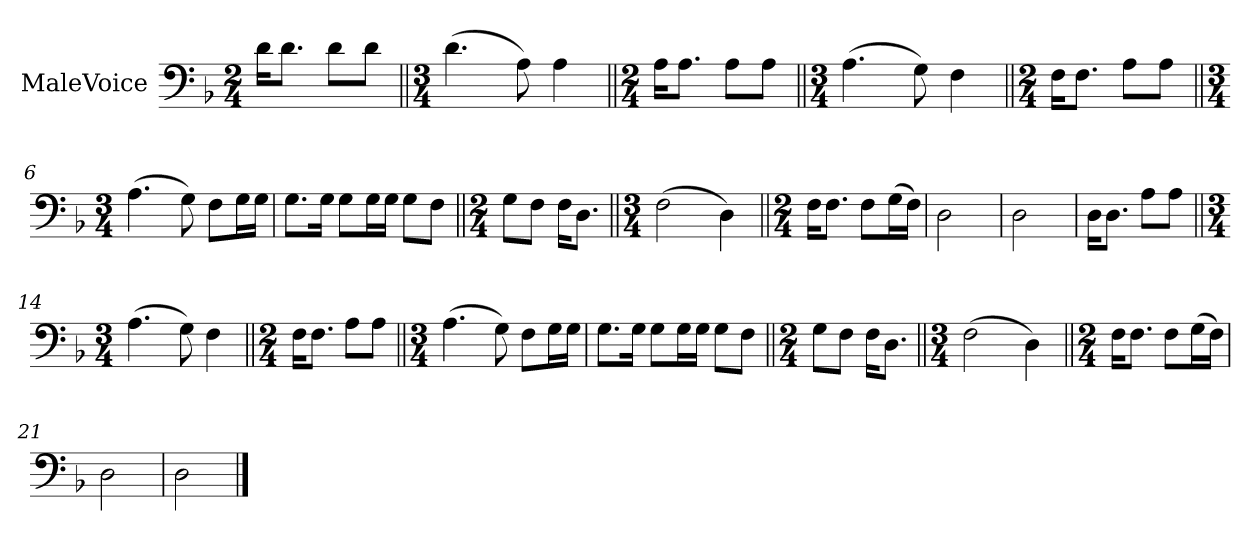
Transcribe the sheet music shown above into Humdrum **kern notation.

**kern
*part1
*staff1
*I"MaleVoice
*clefF4
*k[b-]
*M2/4
*MM66
=1
16d\KL
8.d\J
8d\L
8d\J
=2||
*M3/4
(4.d
8A)
4A
=3||
*M2/4
16A\KL
8.A\J
8A\L
8A\J
=4||
*M3/4
(4.A
8G)
4F
=5||
*M2/4
16F\KL
8.F\J
8A\L
8A\J
=6||
*M3/4
(4.A
8G)
8F\L
16G\L
16G\JJ
=7
8.G\L
16G\Jk
8G\L
16G\L
16G\JJ
8G\L
8F\J
=8||
*M2/4
8G\L
8F\J
16F\KL
8.D\J
=9||
*M3/4
(2F
4D)
=10||
*M2/4
16F\KL
8.F\J
8F\L
(16G\L
16F\JJ)
=11
2D
=12
2D
=13
16D\KL
8.D\J
8A\L
8A\J
=14||
*M3/4
(4.A
8G)
4F
=15||
*M2/4
16F\KL
8.F\J
8A\L
8A\J
=16||
*M3/4
(4.A
8G)
8F\L
16G\L
16G\JJ
=17
8.G\L
16G\Jk
8G\L
16G\L
16G\JJ
8G\L
8F\J
=18||
*M2/4
8G\L
8F\J
16F\KL
8.D\J
=19||
*M3/4
(2F
4D)
=20||
*M2/4
16F\KL
8.F\J
8F\L
(16G\L
16F\JJ)
=21
2D
=22
2D
==
*-
